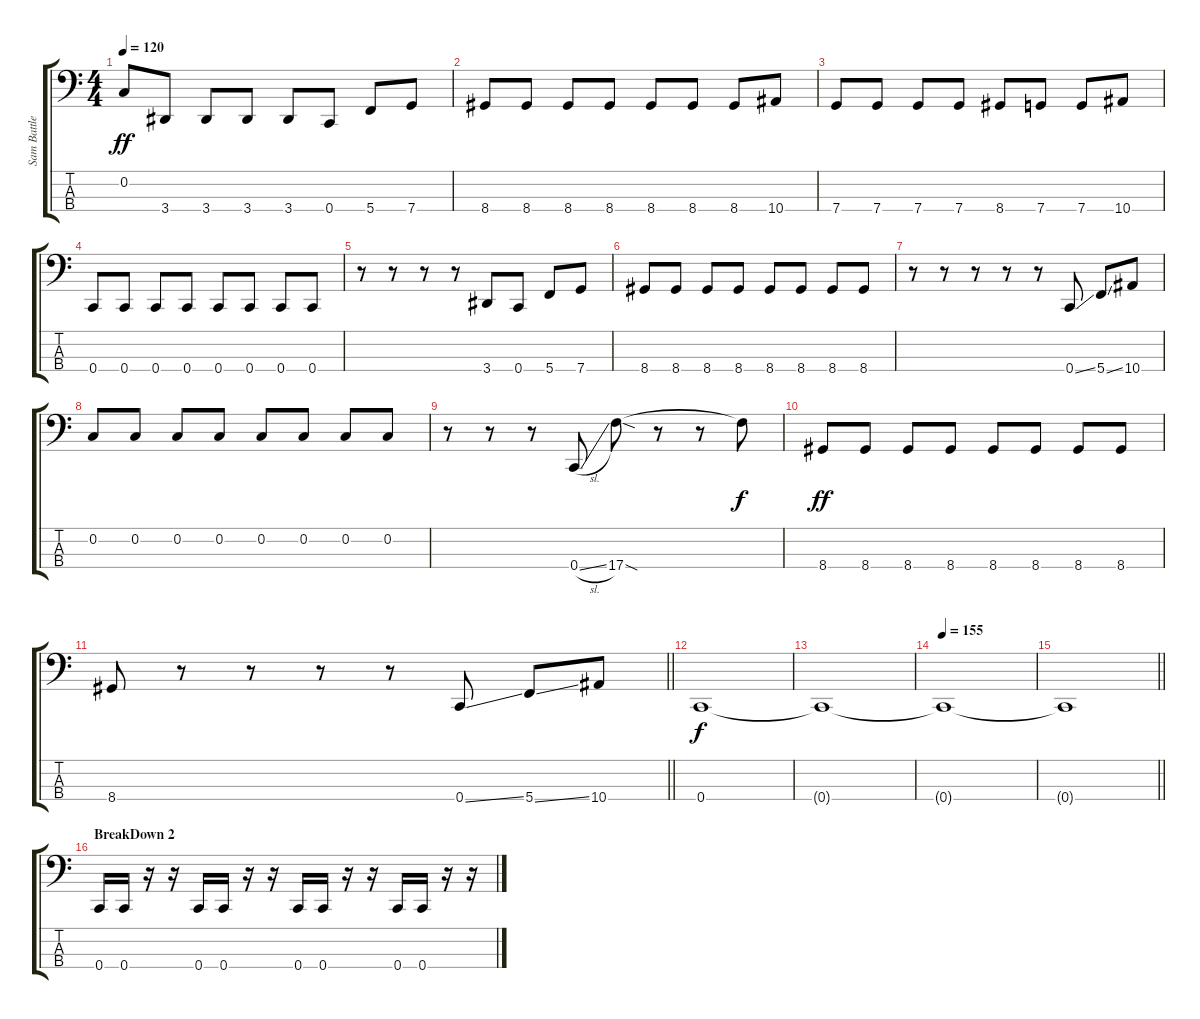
\track ("Sam Battley" "Sam Battle") {instrument electricbasspick}
\staff {score tabs}
\tuning (F2 C2 G1 C1) {hide}
\ts (4 4)
\tempo 120
\clef f4
\ks c
0.2.8{dy ff} 3.4.8 3.4.8 3.4.8 3.4.8 0.4.8 5.4.8 7.4.8 |
8.4.8 8.4.8 8.4.8 8.4.8 8.4.8 8.4.8 8.4.8 10.4.8 |
7.4.8 7.4.8 7.4.8 7.4.8 8.4.8 7.4.8 7.4.8 10.4.8 |
0.4.8 0.4.8 0.4.8 0.4.8 0.4.8 0.4.8 0.4.8 0.4.8 |
r.8 r.8 r.8 r.8 3.4.8 0.4.8 5.4.8 7.4.8 |
8.4.8 8.4.8 8.4.8 8.4.8 8.4.8 8.4.8 8.4.8 8.4.8 |
r.8 r.8 r.8 r.8 r.8 0.4{ss}.8 5.4{ss}.8 10.4.8 |
0.2.8 0.2.8 0.2.8 0.2.8 0.2.8 0.2.8 0.2.8 0.2.8 |
r.8 r.8 r.8 0.4{sl}.8 17.4{sod}.8 r.8 r.8 17.4{t}.8{dy f} |
8.4.8{dy ff} 8.4.8 8.4.8 8.4.8 8.4.8 8.4.8 8.4.8 8.4.8 |
\barLineRight lightlight
8.4.8 r.8 r.8 r.8 r.8 0.4{ss}.8 5.4{ss}.8 10.4.8 |
0.4.1{dy f} |
0.4{t}.1 |
\tempo 155
0.4{t}.1 |
\barLineRight lightlight
0.4{t}.1 |
\section ("" "BreakDown 2")
0.4.16 0.4.16 r.16 r.16 0.4.16 0.4.16 r.16 r.16 0.4.16 0.4.16 r.16 r.16 0.4.16 0.4.16 r.16 r.16
